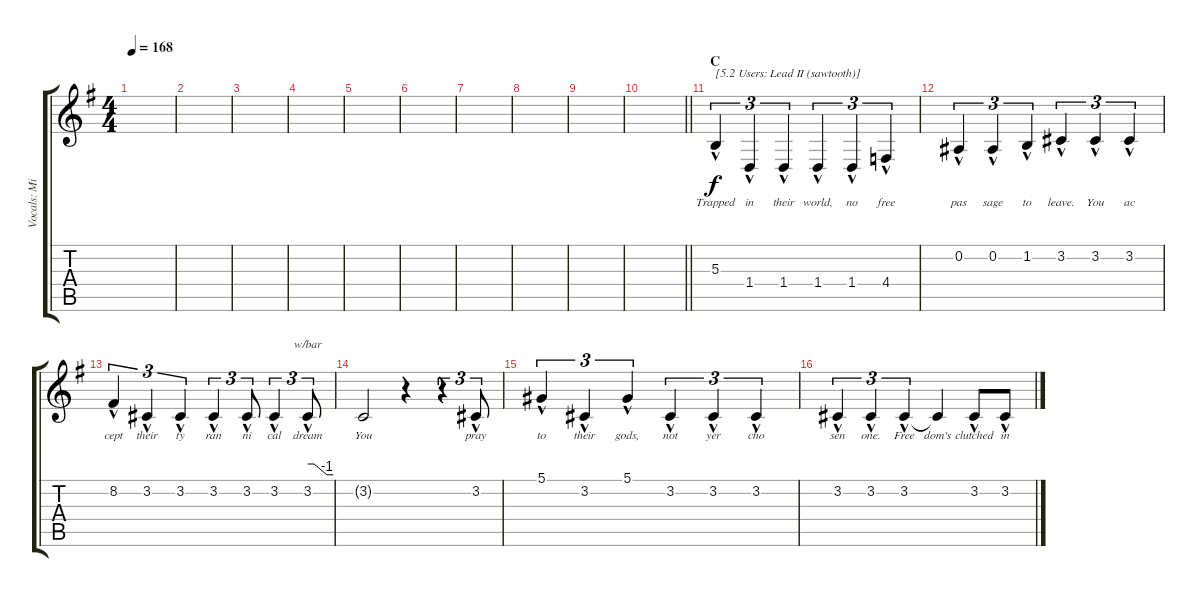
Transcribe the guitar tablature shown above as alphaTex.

\track ("Vocals: Midnight" "Vocals: Mi") {instrument lead2sawtooth}
\staff {score tabs}
\tuning (Eb4 Bb3 Gb3 Db3 Ab2 Eb2) {hide}
\ts (4 4)
\tempo 168
\clef g2
\ks g
|
|
|
|
|
|
|
|
|
\barLineRight lightlight
|
\section ("" "C")
5.3{hac}.4{tu (3 2) txt "[5.2 Users: Lead II (sawtooth)]" lyrics (0 "Trapped") lyrics (1 "") lyrics (2 "") lyrics (3 "") lyrics (4 "")} 1.4{hac}.4{tu (3 2) lyrics (0 "in") lyrics (1 "") lyrics (2 "") lyrics (3 "") lyrics (4 "")} 1.4{hac}.4{tu (3 2) lyrics (0 "their") lyrics (1 "") lyrics (2 "") lyrics (3 "") lyrics (4 "")} 1.4{hac}.4{tu (3 2) lyrics (0 "world,") lyrics (1 "") lyrics (2 "") lyrics (3 "") lyrics (4 "")} 1.4{hac}.4{tu (3 2) lyrics (0 "no") lyrics (1 "") lyrics (2 "") lyrics (3 "") lyrics (4 "")} 4.4{hac}.4{tu (3 2) lyrics (0 "free") lyrics (1 "") lyrics (2 "") lyrics (3 "") lyrics (4 "")} |
0.2{hac}.4{tu (3 2) lyrics (0 "pas") lyrics (1 "") lyrics (2 "") lyrics (3 "") lyrics (4 "")} 0.2{hac}.4{tu (3 2) lyrics (0 "sage") lyrics (1 "") lyrics (2 "") lyrics (3 "") lyrics (4 "")} 1.2{hac}.4{tu (3 2) lyrics (0 "to") lyrics (1 "") lyrics (2 "") lyrics (3 "") lyrics (4 "")} 3.2{hac}.4{tu (3 2) lyrics (0 "leave.") lyrics (1 "") lyrics (2 "") lyrics (3 "") lyrics (4 "")} 3.2{hac}.4{tu (3 2) lyrics (0 "You") lyrics (1 "") lyrics (2 "") lyrics (3 "") lyrics (4 "")} 3.2{hac}.4{tu (3 2) lyrics (0 "ac") lyrics (1 "") lyrics (2 "") lyrics (3 "") lyrics (4 "")} |
8.2{hac}.4{tu (3 2) lyrics (0 "cept") lyrics (1 "") lyrics (2 "") lyrics (3 "") lyrics (4 "")} 3.2{hac}.4{tu (3 2) lyrics (0 "their") lyrics (1 "") lyrics (2 "") lyrics (3 "") lyrics (4 "")} 3.2{hac}.4{tu (3 2) lyrics (0 "ty") lyrics (1 "") lyrics (2 "") lyrics (3 "") lyrics (4 "")} 3.2{hac}.4{tu (3 2) lyrics (0 "ran") lyrics (1 "") lyrics (2 "") lyrics (3 "") lyrics (4 "")} 3.2{hac}.8{tu (3 2) lyrics (0 "ni") lyrics (1 "") lyrics (2 "") lyrics (3 "") lyrics (4 "")} 3.2{hac}.4{tu (3 2) lyrics (0 "cal") lyrics (1 "") lyrics (2 "") lyrics (3 "") lyrics (4 "")} 3.2{hac}.8{tu (3 2) tbe (custom default 0 0 15 0 45 -4 60 -4) lyrics (0 "dream") lyrics (1 "") lyrics (2 "") lyrics (3 "") lyrics (4 "")} |
3.2{t}.2{lyrics (0 "You") lyrics (1 "") lyrics (2 "") lyrics (3 "") lyrics (4 "")} r.4 r.4{tu (3 2)} 3.2{hac}.8{tu (3 2) lyrics (0 "pray") lyrics (1 "") lyrics (2 "") lyrics (3 "") lyrics (4 "")} |
5.1{hac}.4{tu (3 2) lyrics (0 "to") lyrics (1 "") lyrics (2 "") lyrics (3 "") lyrics (4 "")} 3.2{hac}.4{tu (3 2) lyrics (0 "their") lyrics (1 "") lyrics (2 "") lyrics (3 "") lyrics (4 "")} 5.1{hac}.4{tu (3 2) lyrics (0 "gods,") lyrics (1 "") lyrics (2 "") lyrics (3 "") lyrics (4 "")} 3.2{hac}.4{tu (3 2) lyrics (0 "not") lyrics (1 "") lyrics (2 "") lyrics (3 "") lyrics (4 "")} 3.2{hac}.4{tu (3 2) lyrics (0 "yer") lyrics (1 "") lyrics (2 "") lyrics (3 "") lyrics (4 "")} 3.2{hac}.4{tu (3 2) lyrics (0 "cho") lyrics (1 "") lyrics (2 "") lyrics (3 "") lyrics (4 "")} |
3.2{hac}.4{tu (3 2) lyrics (0 "sen") lyrics (1 "") lyrics (2 "") lyrics (3 "") lyrics (4 "")} 3.2{hac}.4{tu (3 2) lyrics (0 "one.") lyrics (1 "") lyrics (2 "") lyrics (3 "") lyrics (4 "")} 3.2{hac}.4{tu (3 2) lyrics (0 "Free") lyrics (1 "") lyrics (2 "") lyrics (3 "") lyrics (4 "")} 3.2{t}.4{lyrics (0 "dom's") lyrics (1 "") lyrics (2 "") lyrics (3 "") lyrics (4 "")} 3.2{hac}.8{lyrics (0 "clutched") lyrics (1 "") lyrics (2 "") lyrics (3 "") lyrics (4 "")} 3.2{hac}.8{lyrics (0 "in") lyrics (1 "") lyrics (2 "") lyrics (3 "") lyrics (4 "")}
